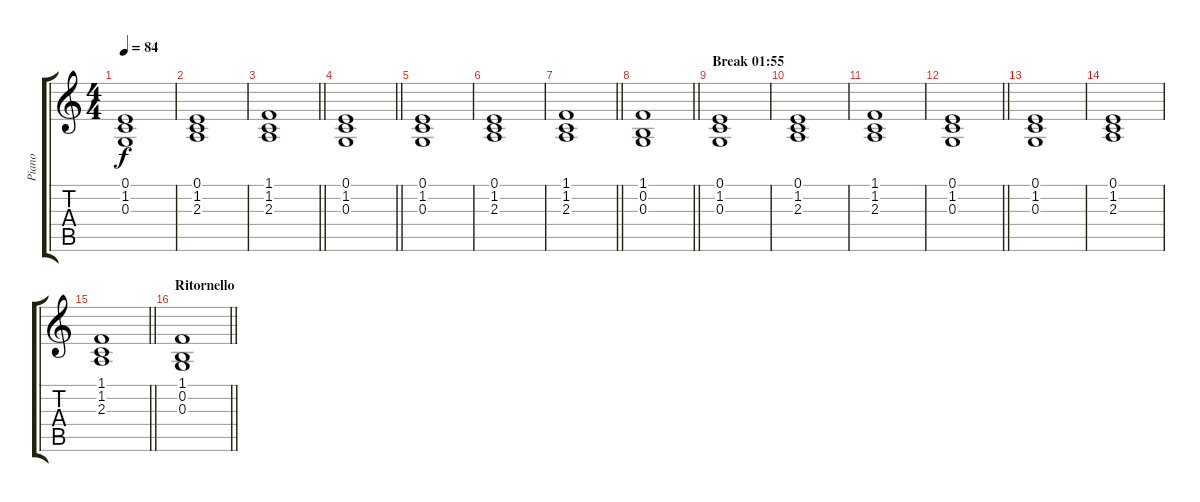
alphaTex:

\track ("Piano" "Piano") {instrument acousticgrandpiano}
\staff {score tabs}
\tuning (E4 B3 G3 D3 A2 E2) {hide}
\ts (4 4)
\tempo 84
\clef g2
\ks c
(0.1 1.2 0.3).1{dy f} |
(0.1 1.2 2.3).1 |
\barLineRight lightlight
(1.1 1.2 2.3).1 |
\barLineRight lightlight
(0.1 1.2 0.3).1 |
(0.1 1.2 0.3).1 |
(0.1 1.2 2.3).1 |
\barLineRight lightlight
(1.1 1.2 2.3).1 |
\barLineRight lightlight
(1.1 0.2 0.3).1 |
\section ("" "Break 01:55")
(0.1 1.2 0.3).1 |
(0.1 1.2 2.3).1 |
(1.1 1.2 2.3).1 |
\barLineRight lightlight
(0.1 1.2 0.3).1 |
(0.1 1.2 0.3).1 |
(0.1 1.2 2.3).1 |
\barLineRight lightlight
(1.1 1.2 2.3).1 |
\section ("" "Ritornello")
\barLineRight lightlight
(1.1 0.2 0.3).1
